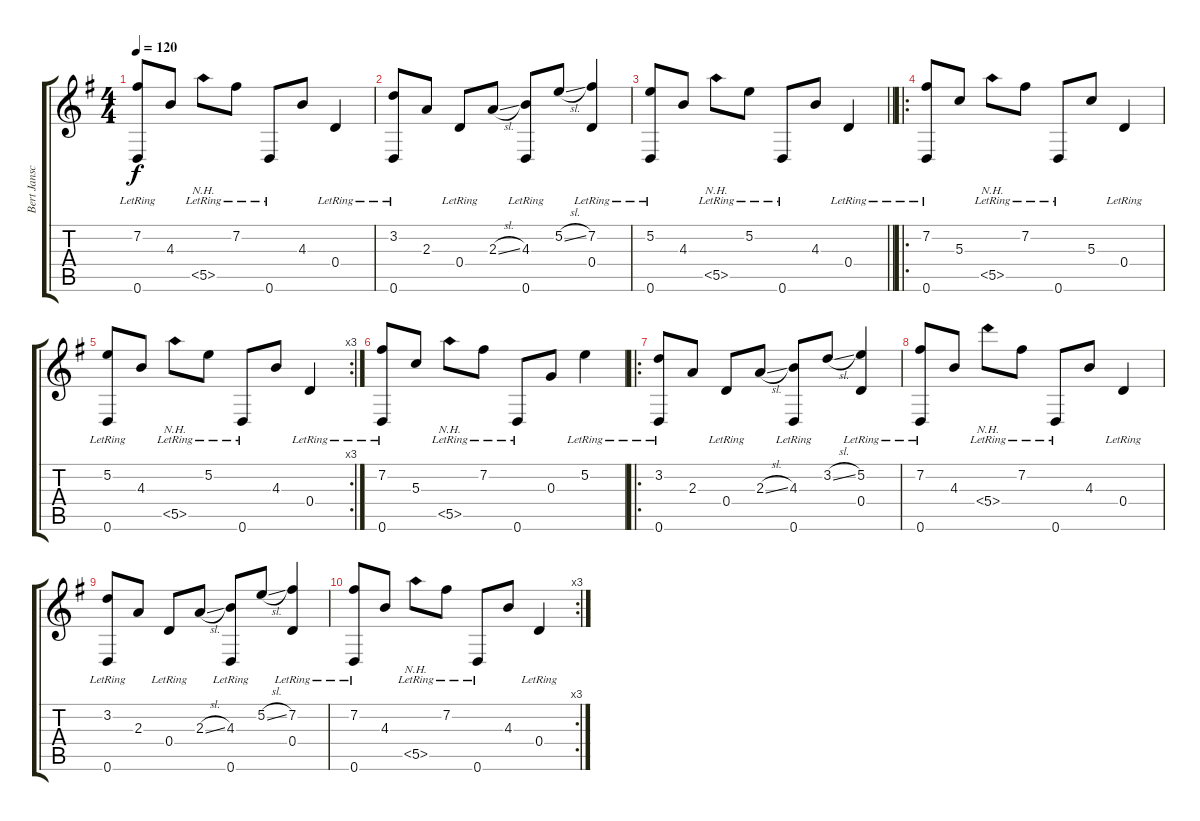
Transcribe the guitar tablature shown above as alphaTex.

\track ("Bert Jansch" "Bert Jansc") {instrument acousticguitarnylon}
\staff {score tabs}
\tuning (E4 B3 G3 D3 A2 D2) {hide}
\ts (4 4)
\tempo 120
\clef g2
\ks g
(7.2{lr} 0.6{lr}).8{dy f} 4.3.8 5.5{nh lr}.8 7.2{lr}.8 0.6{lr}.8 4.3.8 0.4{lr}.4 |
(3.2{lr} 0.6{lr}).8 2.3.8 0.4{lr}.8 2.3{sl}.8 (4.3 0.6{lr}).8 5.2{sl}.8 (7.2 0.4{lr}).4 |
\barLineRight lightlight
(5.2{lr} 0.6{lr}).8 4.3.8 5.5{nh lr}.8 5.2{lr}.8 0.6{lr}.8 4.3.8 0.4{lr}.4 |
\ro
(7.2{lr} 0.6{lr}).8 5.3.8 5.5{nh lr}.8 7.2{lr}.8 0.6{lr}.8 5.3.8 0.4{lr}.4 |
\rc 3
(5.2{lr} 0.6{lr}).8 4.3.8 5.5{nh lr}.8 5.2{lr}.8 0.6{lr}.8 4.3.8 0.4{lr}.4 |
(7.2{lr} 0.6{lr}).8 5.3.8 5.5{nh lr}.8 7.2{lr}.8 0.6{lr}.8 0.3.8 5.2{lr}.4 |
\ro
(3.2{lr} 0.6{lr}).8 2.3.8 0.4{lr}.8 2.3{sl}.8 (4.3 0.6{lr}).8 3.2{sl}.8 (5.2 0.4{lr}).4 |
(7.2{lr} 0.6{lr}).8 4.3.8 5.4{nh lr}.8 7.2{lr}.8 0.6{lr}.8 4.3.8 0.4{lr}.4 |
(3.2{lr} 0.6{lr}).8 2.3.8 0.4{lr}.8 2.3{sl}.8 (4.3 0.6{lr}).8 5.2{sl}.8 (7.2 0.4{lr}).4 |
\rc 3
(7.2{lr} 0.6{lr}).8 4.3.8 5.5{nh lr}.8 7.2{lr}.8 0.6{lr}.8 4.3.8 0.4{lr}.4{volume 4}
